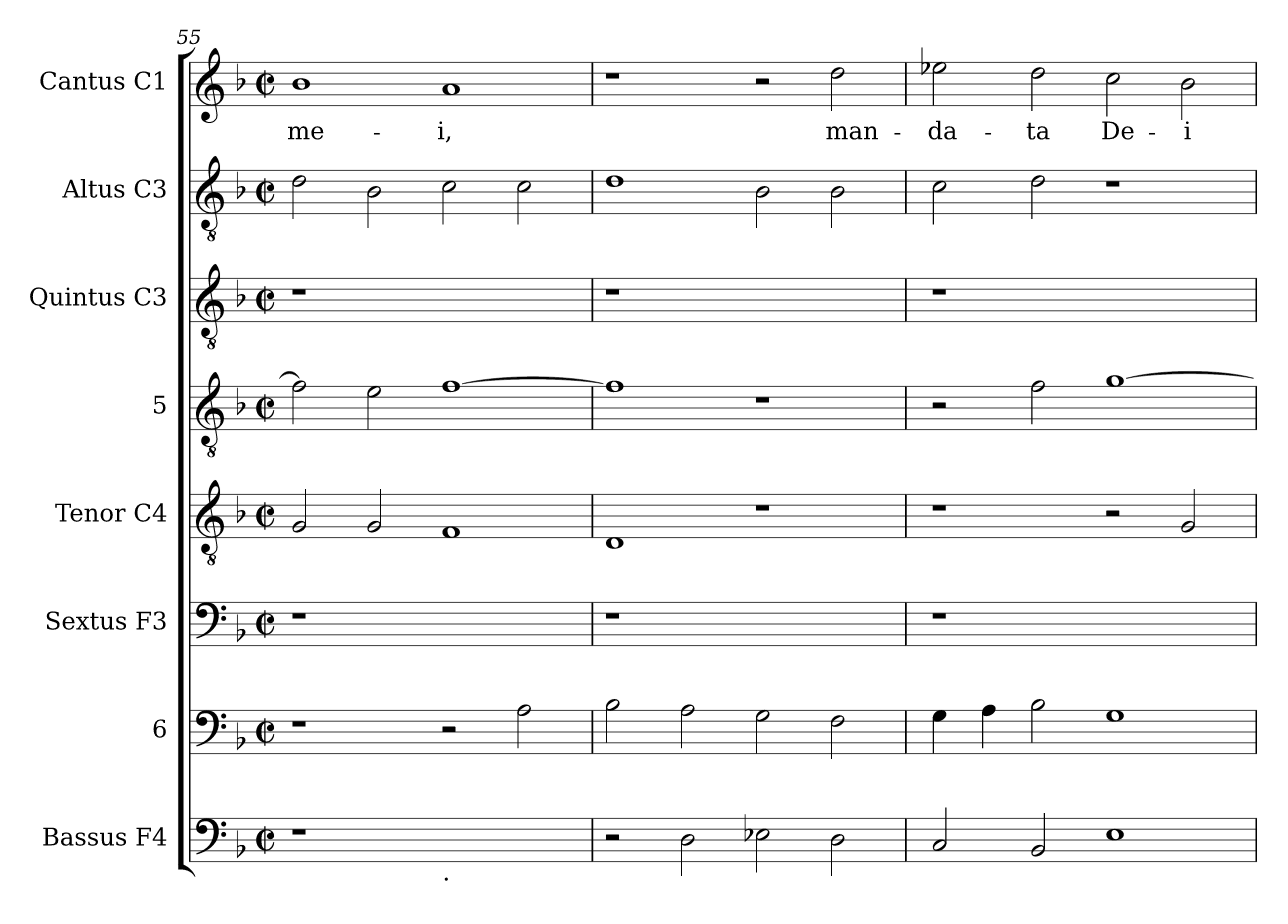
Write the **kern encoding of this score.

**kern	**kern	**kern	**kern	**kern	**kern	**kern	**kern	**text
*part8	*part7	*part6	*part5	*part4	*part3	*part2	*part1	*part1
*staff8	*staff7	*staff6	*staff5	*staff4	*staff3	*staff2	*staff1	*staff1
*I"Bassus F4	*I"6	*I"Sextus F3	*I"Tenor C4	*I"5	*I"Quintus C3	*I"Altus C3	*I"Cantus C1	*
*I'B	*	*	*I'T	*	*	*I'A	*I'C	*
!!LO:PB:g=z
*clefF4	*clefF4	*clefF4	*clefGv2	*clefGv2	*clefGv2	*clefGv2	*clefG2	*
*ITrd7c12	*	*	*	*	*	*	*	*
*k[b-]	*k[b-]	*k[b-]	*k[b-]	*k[b-]	*k[b-]	*k[b-]	*k[b-]	*
*F:	*F:	*F:	*F:	*F:	*F:	*F:	*F:	*
*M2/2	*M2/2	*M2/2	*M2/2	*M2/2	*M2/2	*M2/2	*M2/2	*
*met(c|)	*met(c|)	*met(c|)	*met(c|)	*met(c|)	*met(c|)	*met(c|)	*met(c|)	*
=55	=55	=55	=55	=55	=55	=55	=55	=55
!	!	!	!	!	!	!	!	!LO:LY:b:rj
1r	1r	1r	2G/	2f\]	1r	2d\	1b-	me-
.	.	.	2G/	2e\	.	2B-\	.	.
!LO:TX:b:t=.	!	!	!	!	!	!	!	!
!	!	!	!	!	!	!	!	!LO:LY:b:rj
1ryy	2r	1ryy	1F	[>1f	1ryy	2c\	1a	-i,
.	2A\	.	.	.	.	2c\	.	.
=56	=56	=56	=56	=56	=56	=56	=56	=56
2r	2B-\	1r	1D	1f]	1r	1d	1r	.
2DD\	2A\	.	.	.	.	.	.	.
2EE-X\	2G\	1ryy	1r	1r	1ryy	2B-\	2r	.
!	!	!	!	!	!	!	!	!LO:LY:b:rj
2DD\	2F\	.	.	.	.	2B-\	2dd\	man-
=57	=57	=57	=57	=57	=57	=57	=57	=57
!	!	!	!	!	!	!	!	!LO:LY:b:rj
2CC/	4G\	1r	1r	2r	1r	2c\	2ee-X\	-da-
.	4A\	.	.	.	.	.	.	.
!	!	!	!	!	!	!	!	!LO:LY:b:rj
2BBB-/	2B-\	.	.	2f\	.	2d\	2dd\	-ta
!	!	!	!	!	!	!	!	!LO:LY:b:rj
1EE	1G	1ryy	2r	[>1g	1ryy	1r	2cc\	De-
!	!	!	!	!	!	!	!	!LO:LY:b:rj
.	.	.	2G/	.	.	.	2b-\	-i
=	=	=	=	=	=	=	=	=
*-	*-	*-	*-	*-	*-	*-	*-	*-
